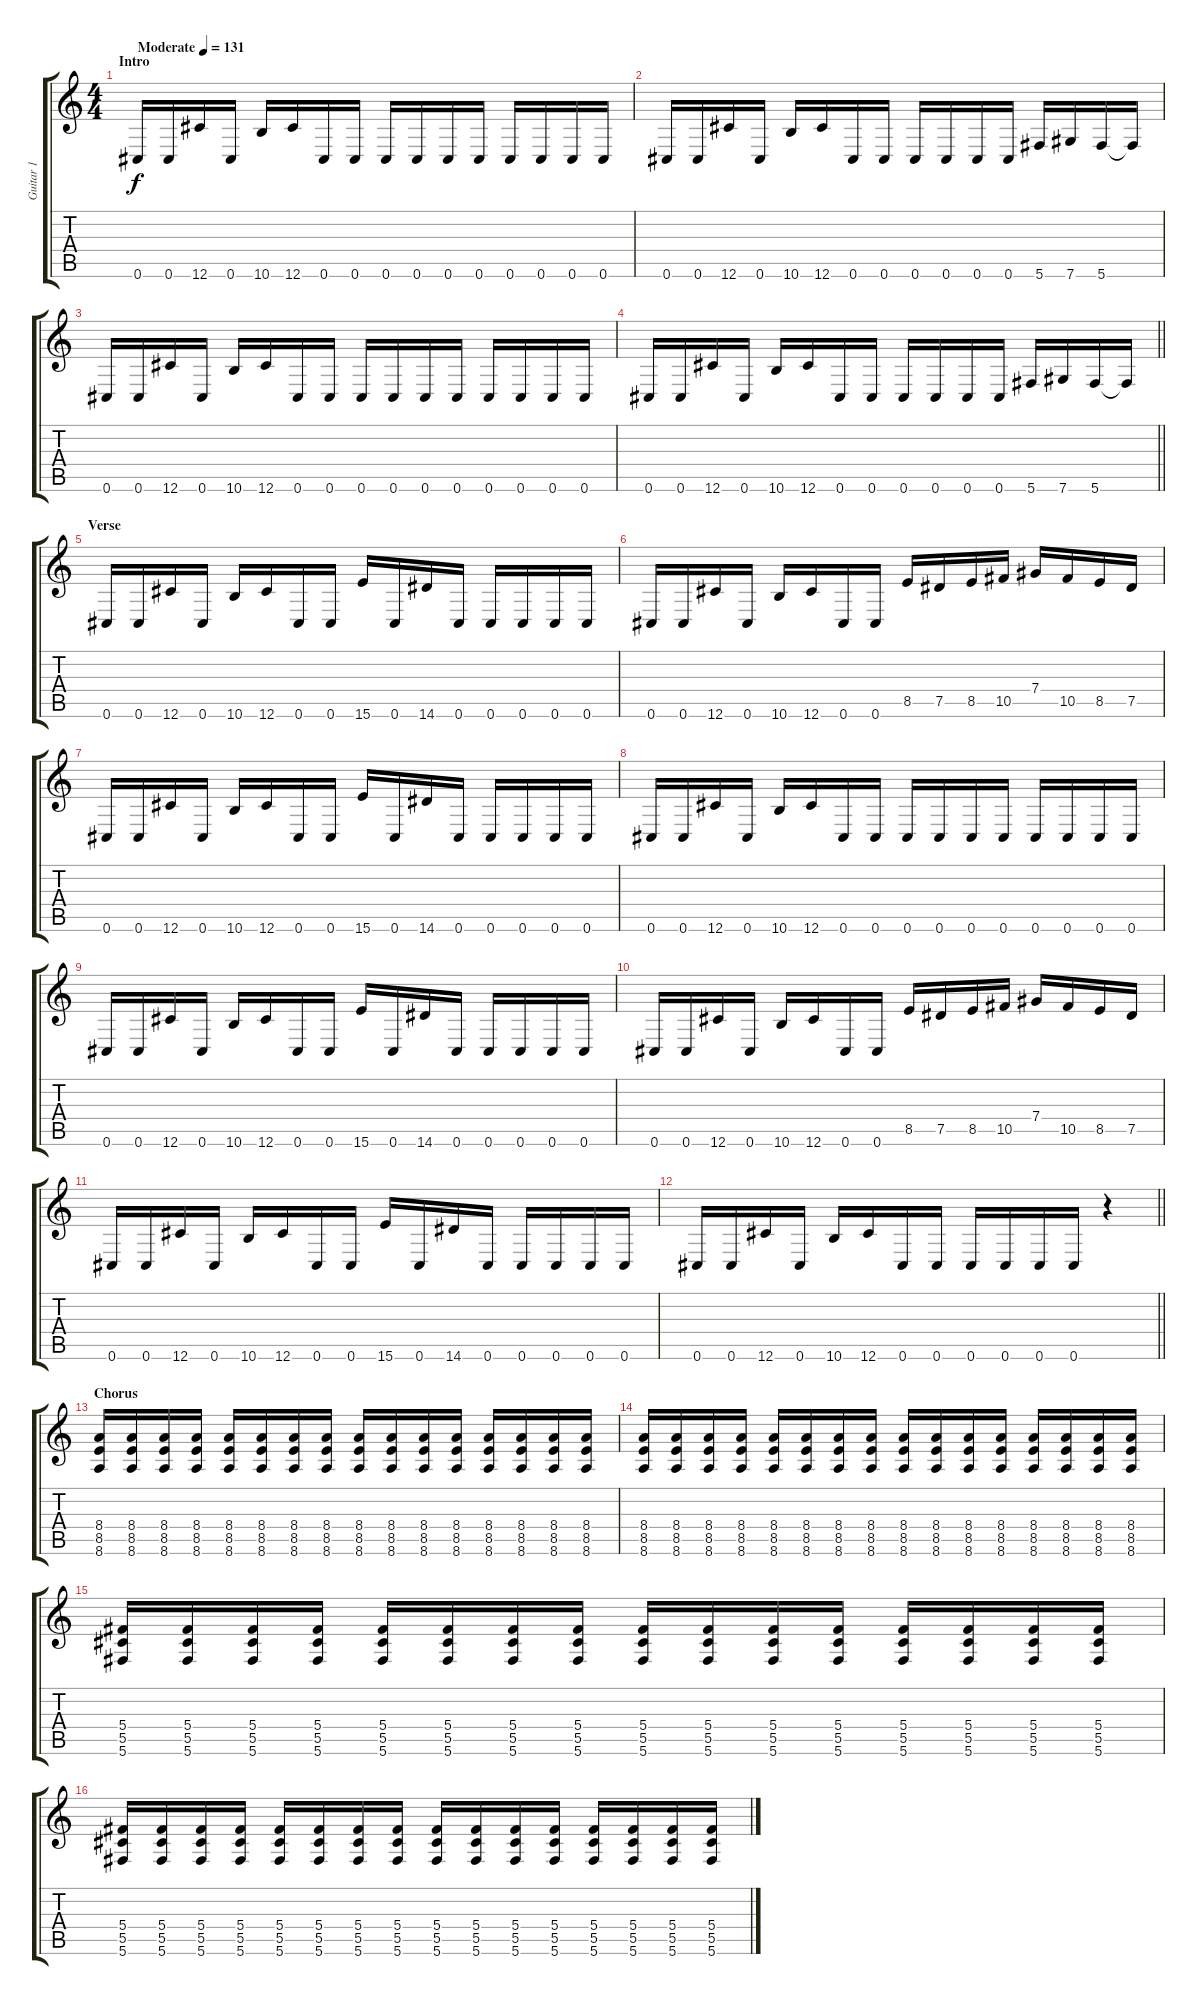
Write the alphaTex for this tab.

\track ("Guitar 1" "Guitar 1") {instrument distortionguitar}
\staff {score tabs}
\tuning (Eb4 Bb3 Gb3 Db3 Ab2 Db2) {hide}
\ts (4 4)
\section ("" "Intro")
\tempo (131 "Moderate")
\clef g2
\ks c
0.6.16{dy f instrument distortionguitar} 0.6.16 12.6.16 0.6.16 10.6.16 12.6.16 0.6.16 0.6.16 0.6.16 0.6.16 0.6.16 0.6.16 0.6.16 0.6.16 0.6.16 0.6.16 |
0.6.16 0.6.16 12.6.16 0.6.16 10.6.16 12.6.16 0.6.16 0.6.16 0.6.16 0.6.16 0.6.16 0.6.16 5.6.16 7.6.16 5.6.16 5.6{t}.16 |
0.6.16 0.6.16 12.6.16 0.6.16 10.6.16 12.6.16 0.6.16 0.6.16 0.6.16 0.6.16 0.6.16 0.6.16 0.6.16 0.6.16 0.6.16 0.6.16 |
\barLineRight lightlight
0.6.16 0.6.16 12.6.16 0.6.16 10.6.16 12.6.16 0.6.16 0.6.16 0.6.16 0.6.16 0.6.16 0.6.16 5.6.16 7.6.16 5.6.16 5.6{t}.16 |
\section ("" "Verse")
0.6.16 0.6.16 12.6.16 0.6.16 10.6.16 12.6.16 0.6.16 0.6.16 15.6.16 0.6.16 14.6.16 0.6.16 0.6.16 0.6.16 0.6.16 0.6.16 |
0.6.16 0.6.16 12.6.16 0.6.16 10.6.16 12.6.16 0.6.16 0.6.16 8.5.16 7.5.16 8.5.16 10.5.16 7.4.16 10.5.16 8.5.16 7.5.16 |
0.6.16 0.6.16 12.6.16 0.6.16 10.6.16 12.6.16 0.6.16 0.6.16 15.6.16 0.6.16 14.6.16 0.6.16 0.6.16 0.6.16 0.6.16 0.6.16 |
0.6.16 0.6.16 12.6.16 0.6.16 10.6.16 12.6.16 0.6.16 0.6.16 0.6.16 0.6.16 0.6.16 0.6.16 0.6.16 0.6.16 0.6.16 0.6.16 |
0.6.16 0.6.16 12.6.16 0.6.16 10.6.16 12.6.16 0.6.16 0.6.16 15.6.16 0.6.16 14.6.16 0.6.16 0.6.16 0.6.16 0.6.16 0.6.16 |
0.6.16 0.6.16 12.6.16 0.6.16 10.6.16 12.6.16 0.6.16 0.6.16 8.5.16 7.5.16 8.5.16 10.5.16 7.4.16 10.5.16 8.5.16 7.5.16 |
0.6.16 0.6.16 12.6.16 0.6.16 10.6.16 12.6.16 0.6.16 0.6.16 15.6.16 0.6.16 14.6.16 0.6.16 0.6.16 0.6.16 0.6.16 0.6.16 |
\barLineRight lightlight
0.6.16 0.6.16 12.6.16 0.6.16 10.6.16 12.6.16 0.6.16 0.6.16 0.6.16 0.6.16 0.6.16 0.6.16 r.4 |
\section ("" "Chorus")
(8.4 8.5 8.6).16{balance 15} (8.4 8.5 8.6).16 (8.4 8.5 8.6).16 (8.4 8.5 8.6).16 (8.4 8.5 8.6).16 (8.4 8.5 8.6).16 (8.4 8.5 8.6).16 (8.4 8.5 8.6).16 (8.4 8.5 8.6).16 (8.4 8.5 8.6).16 (8.4 8.5 8.6).16 (8.4 8.5 8.6).16 (8.4 8.5 8.6).16 (8.4 8.5 8.6).16 (8.4 8.5 8.6).16 (8.4 8.5 8.6).16 |
(8.4 8.5 8.6).16 (8.4 8.5 8.6).16 (8.4 8.5 8.6).16 (8.4 8.5 8.6).16 (8.4 8.5 8.6).16 (8.4 8.5 8.6).16 (8.4 8.5 8.6).16 (8.4 8.5 8.6).16 (8.4 8.5 8.6).16 (8.4 8.5 8.6).16 (8.4 8.5 8.6).16 (8.4 8.5 8.6).16 (8.4 8.5 8.6).16 (8.4 8.5 8.6).16 (8.4 8.5 8.6).16 (8.4 8.5 8.6).16 |
(5.4 5.5 5.6).16 (5.4 5.5 5.6).16 (5.4 5.5 5.6).16 (5.4 5.5 5.6).16 (5.4 5.5 5.6).16 (5.4 5.5 5.6).16 (5.4 5.5 5.6).16 (5.4 5.5 5.6).16 (5.4 5.5 5.6).16 (5.4 5.5 5.6).16 (5.4 5.5 5.6).16 (5.4 5.5 5.6).16 (5.4 5.5 5.6).16 (5.4 5.5 5.6).16 (5.4 5.5 5.6).16 (5.4 5.5 5.6).16 |
(5.4 5.5 5.6).16 (5.4 5.5 5.6).16 (5.4 5.5 5.6).16 (5.4 5.5 5.6).16 (5.4 5.5 5.6).16 (5.4 5.5 5.6).16 (5.4 5.5 5.6).16 (5.4 5.5 5.6).16 (5.4 5.5 5.6).16 (5.4 5.5 5.6).16 (5.4 5.5 5.6).16 (5.4 5.5 5.6).16 (5.4 5.5 5.6).16 (5.4 5.5 5.6).16 (5.4 5.5 5.6).16 (5.4 5.5 5.6).16
